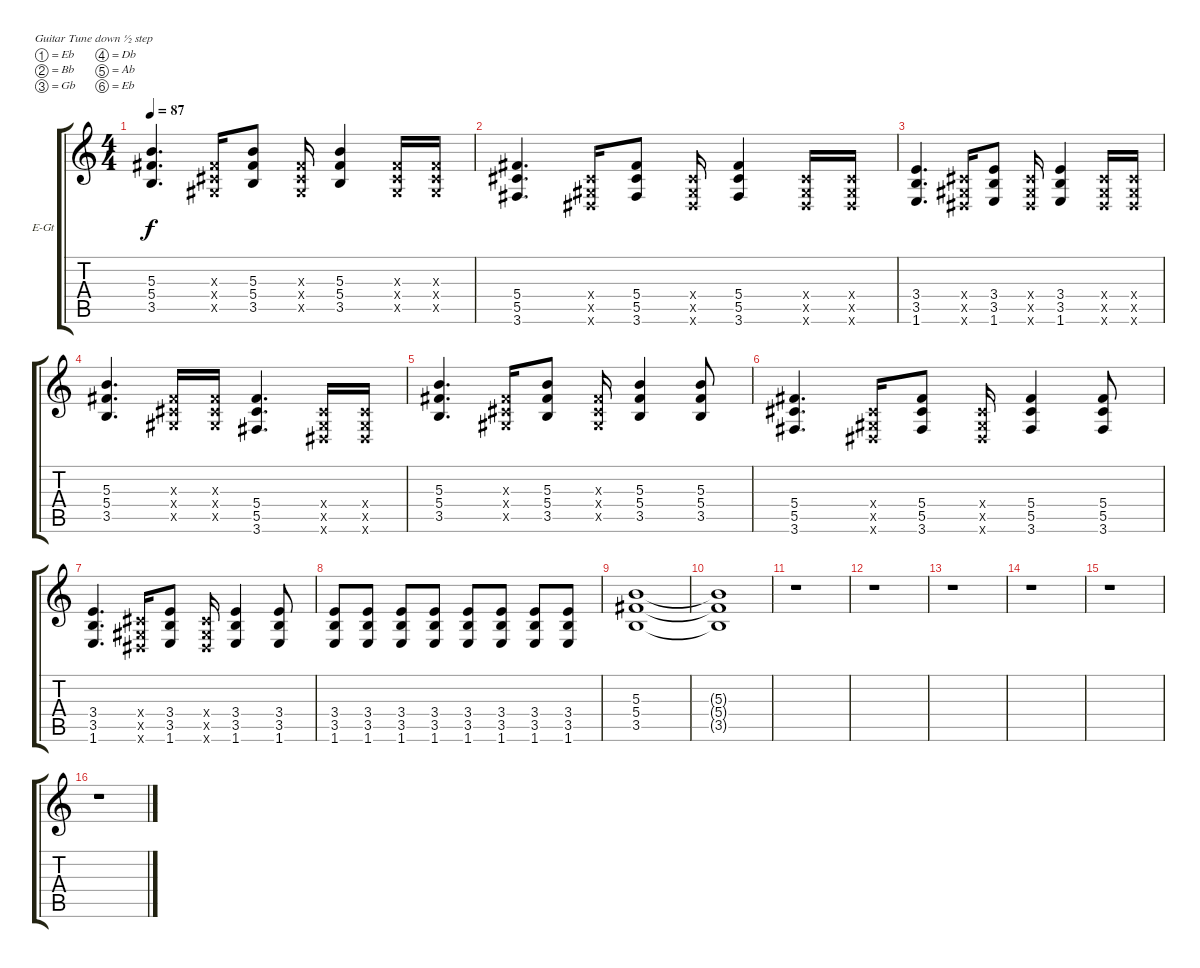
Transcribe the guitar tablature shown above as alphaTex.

\bracketExtendMode groupsimilarinstruments
\firstSystemTrackNameOrientation horizontal
\otherSystemsTrackNameOrientation horizontal
\track ("Izzy (Rhythm Guitar)" "E-Gt") {instrument overdrivenguitar}
\staff {score tabs}
\tuning (Eb4 Bb3 Gb3 Db3 Ab2 Eb2)
\ts (4 4)
\tempo 87
\clef g2
\ks c
(5.3 5.4 3.5).4{d dy f} (0.3{x} 0.4{x} 0.5{x}).16 (5.3 5.4 3.5).8 (0.3{x} 0.4{x} 0.5{x}).16 (5.3 5.4 3.5).4 (0.3{x} 0.4{x} 0.5{x}).16 (0.3{x} 0.4{x} 0.5{x}).16 |
(5.4 5.5 3.6).4{d} (0.4{x} 0.5{x} 0.6{x}).16 (5.4 5.5 3.6).8 (0.4{x} 0.5{x} 0.6{x}).16 (5.4 5.5 3.6).4 (0.4{x} 0.5{x} 0.6{x}).16 (0.4{x} 0.5{x} 0.6{x}).16 |
(3.4 3.5 1.6).4{d} (0.4{x} 0.5{x} 0.6{x}).16 (3.4 3.5 1.6).8 (0.4{x} 0.5{x} 0.6{x}).16 (3.4 3.5 1.6).4 (0.4{x} 0.5{x} 0.6{x}).16 (0.4{x} 0.5{x} 0.6{x}).16 |
(5.3 5.4 3.5).4{d} (0.3{x} 0.4{x} 0.5{x}).16 (0.3{x} 0.4{x} 0.5{x}).16 (5.4 5.5 3.6).4{d} (0.4{x} 0.5{x} 0.6{x}).16 (0.4{x} 0.5{x} 0.6{x}).16 |
(5.3 5.4 3.5).4{d} (0.3{x} 0.4{x} 0.5{x}).16 (5.3 5.4 3.5).8 (0.3{x} 0.4{x} 0.5{x}).16 (5.3 5.4 3.5).4 (5.3 5.4 3.5).8 |
(5.4 5.5 3.6).4{d} (0.4{x} 0.5{x} 0.6{x}).16 (5.4 5.5 3.6).8 (0.4{x} 0.5{x} 0.6{x}).16 (5.4 5.5 3.6).4 (5.4 5.5 3.6).8 |
(3.4 3.5 1.6).4{d} (0.4{x} 0.5{x} 0.6{x}).16 (3.4 3.5 1.6).8 (0.4{x} 0.5{x} 0.6{x}).16 (3.4 3.5 1.6).4 (3.4 3.5 1.6).8 |
(3.4 3.5 1.6).8 (3.4 3.5 1.6).8 (3.4 3.5 1.6).8 (3.4 3.5 1.6).8 (3.4 3.5 1.6).8 (3.4 3.5 1.6).8 (3.4 3.5 1.6).8 (3.4 3.5 1.6).8 |
(5.3 5.4 3.5).1 |
(5.3{t} 5.4{t} 3.5{t}).1 |
r.1 |
r.1 |
r.1 |
r.1 |
r.1 |
r.1
